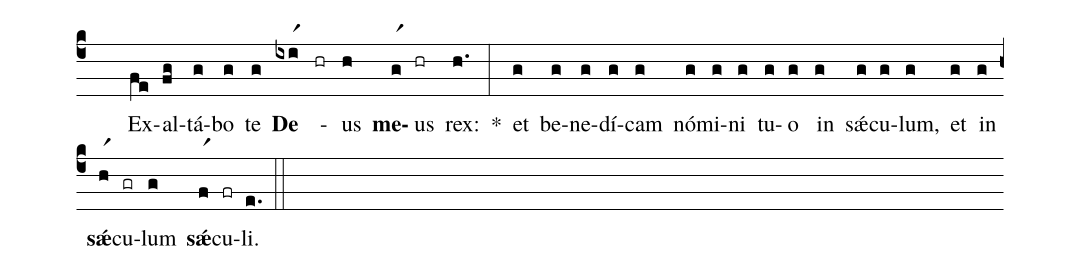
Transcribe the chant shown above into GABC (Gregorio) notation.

%%
(c4)
( )Ex(fe)al(fg)tá(g)bo(g) te(g) <b>De</b>(ixir1) -(hr) us(h) <b>me</b>(gr1)us(hr) rex:(h.) *(:)
et(g) be(g)ne(g)dí(g)cam(g) nó(g)mi(g)ni(g) tu(g)o(g) in(g) sǽ(g)cu(g)lum,(g) et(g) in(g) <b>sǽ</b>(hr1)cu(gr)lum(g) <b>sǽ</b>(fr1)cu(fr)li.(e.) (::)
